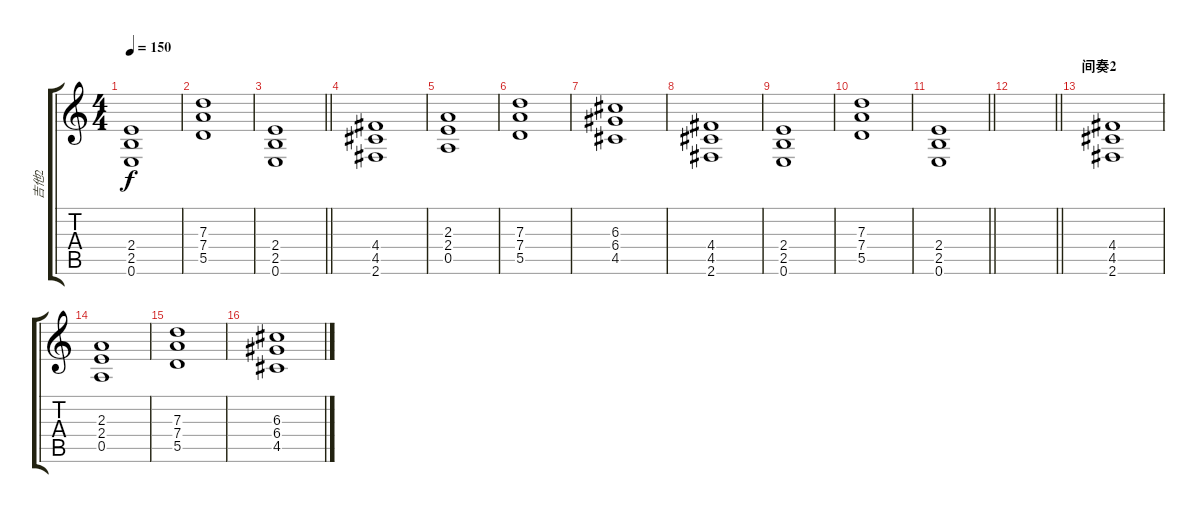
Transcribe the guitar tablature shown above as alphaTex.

\track ("吉他2" "吉他2") {instrument distortionguitar}
\staff {score tabs}
\tuning (E4 B3 G3 D3 A2 E2) {hide}
\ts (4 4)
\tempo 150
\clef g2
\ks c
(2.4 2.5 0.6).1{dy f} |
(7.3 7.4 5.5).1 |
\barLineRight lightlight
(2.4 2.5 0.6).1 |
(4.4 4.5 2.6).1 |
(2.3 2.4 0.5).1 |
(7.3 7.4 5.5).1 |
(6.3 6.4 4.5).1 |
(4.4 4.5 2.6).1 |
(2.4 2.5 0.6).1 |
(7.3 7.4 5.5).1 |
\barLineRight lightlight
(2.4 2.5 0.6).1 |
\barLineRight lightlight
|
\section ("" "间奏2")
(4.4 4.5 2.6).1 |
(2.3 2.4 0.5).1 |
(7.3 7.4 5.5).1 |
(6.3 6.4 4.5).1
